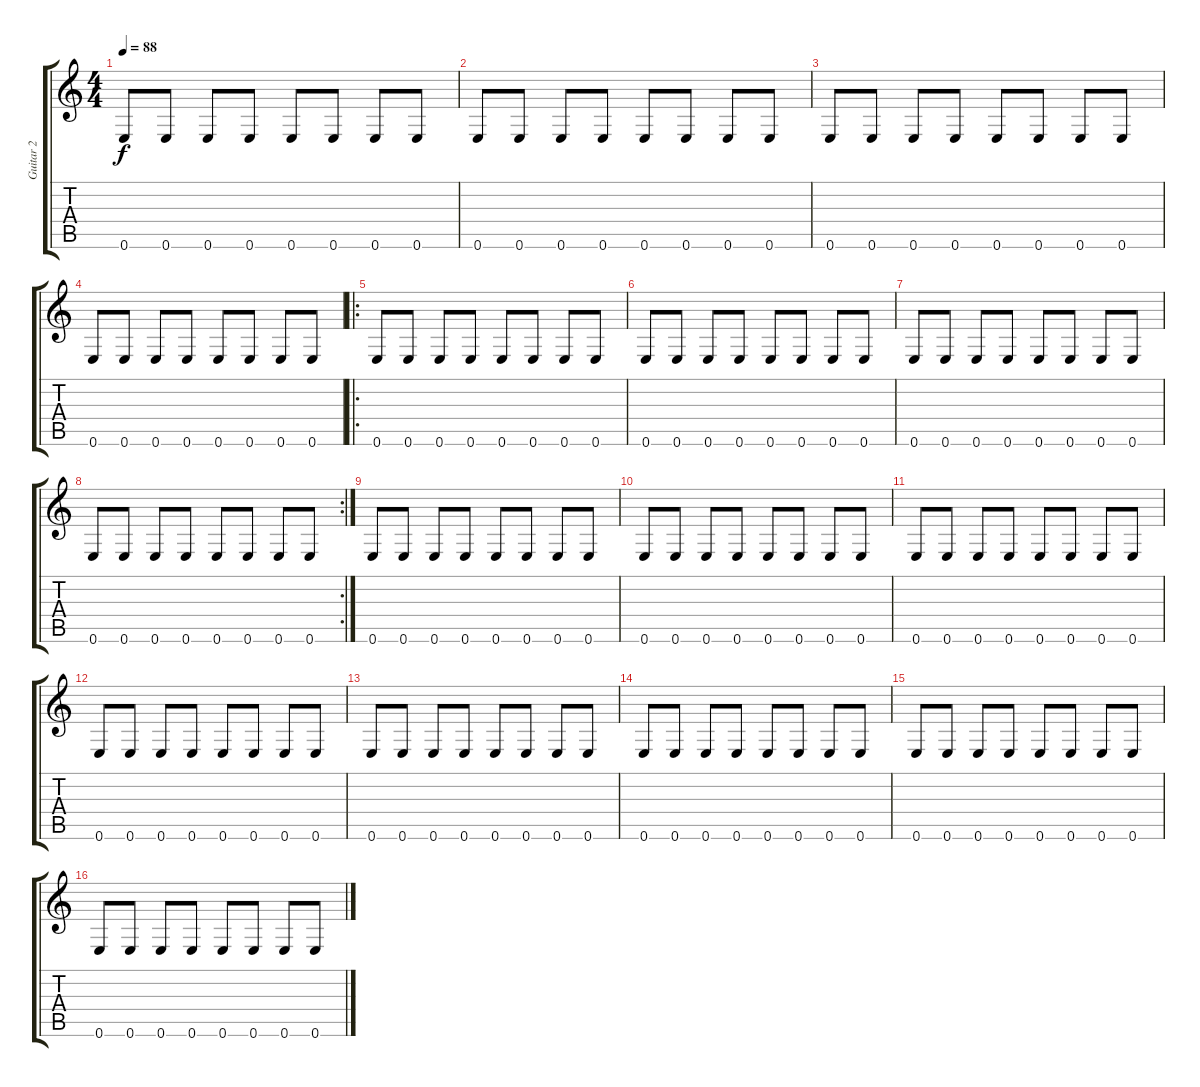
\track ("Guitar 2" "Guitar 2") {instrument acousticguitarsteel}
\staff {score tabs}
\tuning (E4 B3 G3 D3 A2 E2) {hide}
\ts (4 4)
\tempo 88
\clef g2
\ks c
0.6.8{dy f instrument acousticguitarsteel} 0.6.8 0.6.8 0.6.8 0.6.8 0.6.8 0.6.8 0.6.8 |
0.6.8 0.6.8 0.6.8 0.6.8 0.6.8 0.6.8 0.6.8 0.6.8 |
0.6.8 0.6.8 0.6.8 0.6.8 0.6.8 0.6.8 0.6.8 0.6.8 |
0.6.8 0.6.8 0.6.8 0.6.8 0.6.8 0.6.8 0.6.8 0.6.8 |
\ro
0.6.8 0.6.8 0.6.8 0.6.8 0.6.8 0.6.8 0.6.8 0.6.8 |
0.6.8 0.6.8 0.6.8 0.6.8 0.6.8 0.6.8 0.6.8 0.6.8 |
0.6.8 0.6.8 0.6.8 0.6.8 0.6.8 0.6.8 0.6.8 0.6.8 |
\rc 2
0.6.8 0.6.8 0.6.8 0.6.8 0.6.8 0.6.8 0.6.8 0.6.8 |
0.6.8 0.6.8 0.6.8 0.6.8 0.6.8 0.6.8 0.6.8 0.6.8 |
0.6.8 0.6.8 0.6.8 0.6.8 0.6.8 0.6.8 0.6.8 0.6.8 |
0.6.8 0.6.8 0.6.8 0.6.8 0.6.8 0.6.8 0.6.8 0.6.8 |
0.6.8 0.6.8 0.6.8 0.6.8 0.6.8 0.6.8 0.6.8 0.6.8 |
0.6.8 0.6.8 0.6.8 0.6.8 0.6.8 0.6.8 0.6.8 0.6.8 |
0.6.8 0.6.8 0.6.8 0.6.8 0.6.8 0.6.8 0.6.8 0.6.8 |
0.6.8 0.6.8 0.6.8 0.6.8 0.6.8 0.6.8 0.6.8 0.6.8 |
0.6.8 0.6.8 0.6.8 0.6.8 0.6.8 0.6.8 0.6.8 0.6.8
